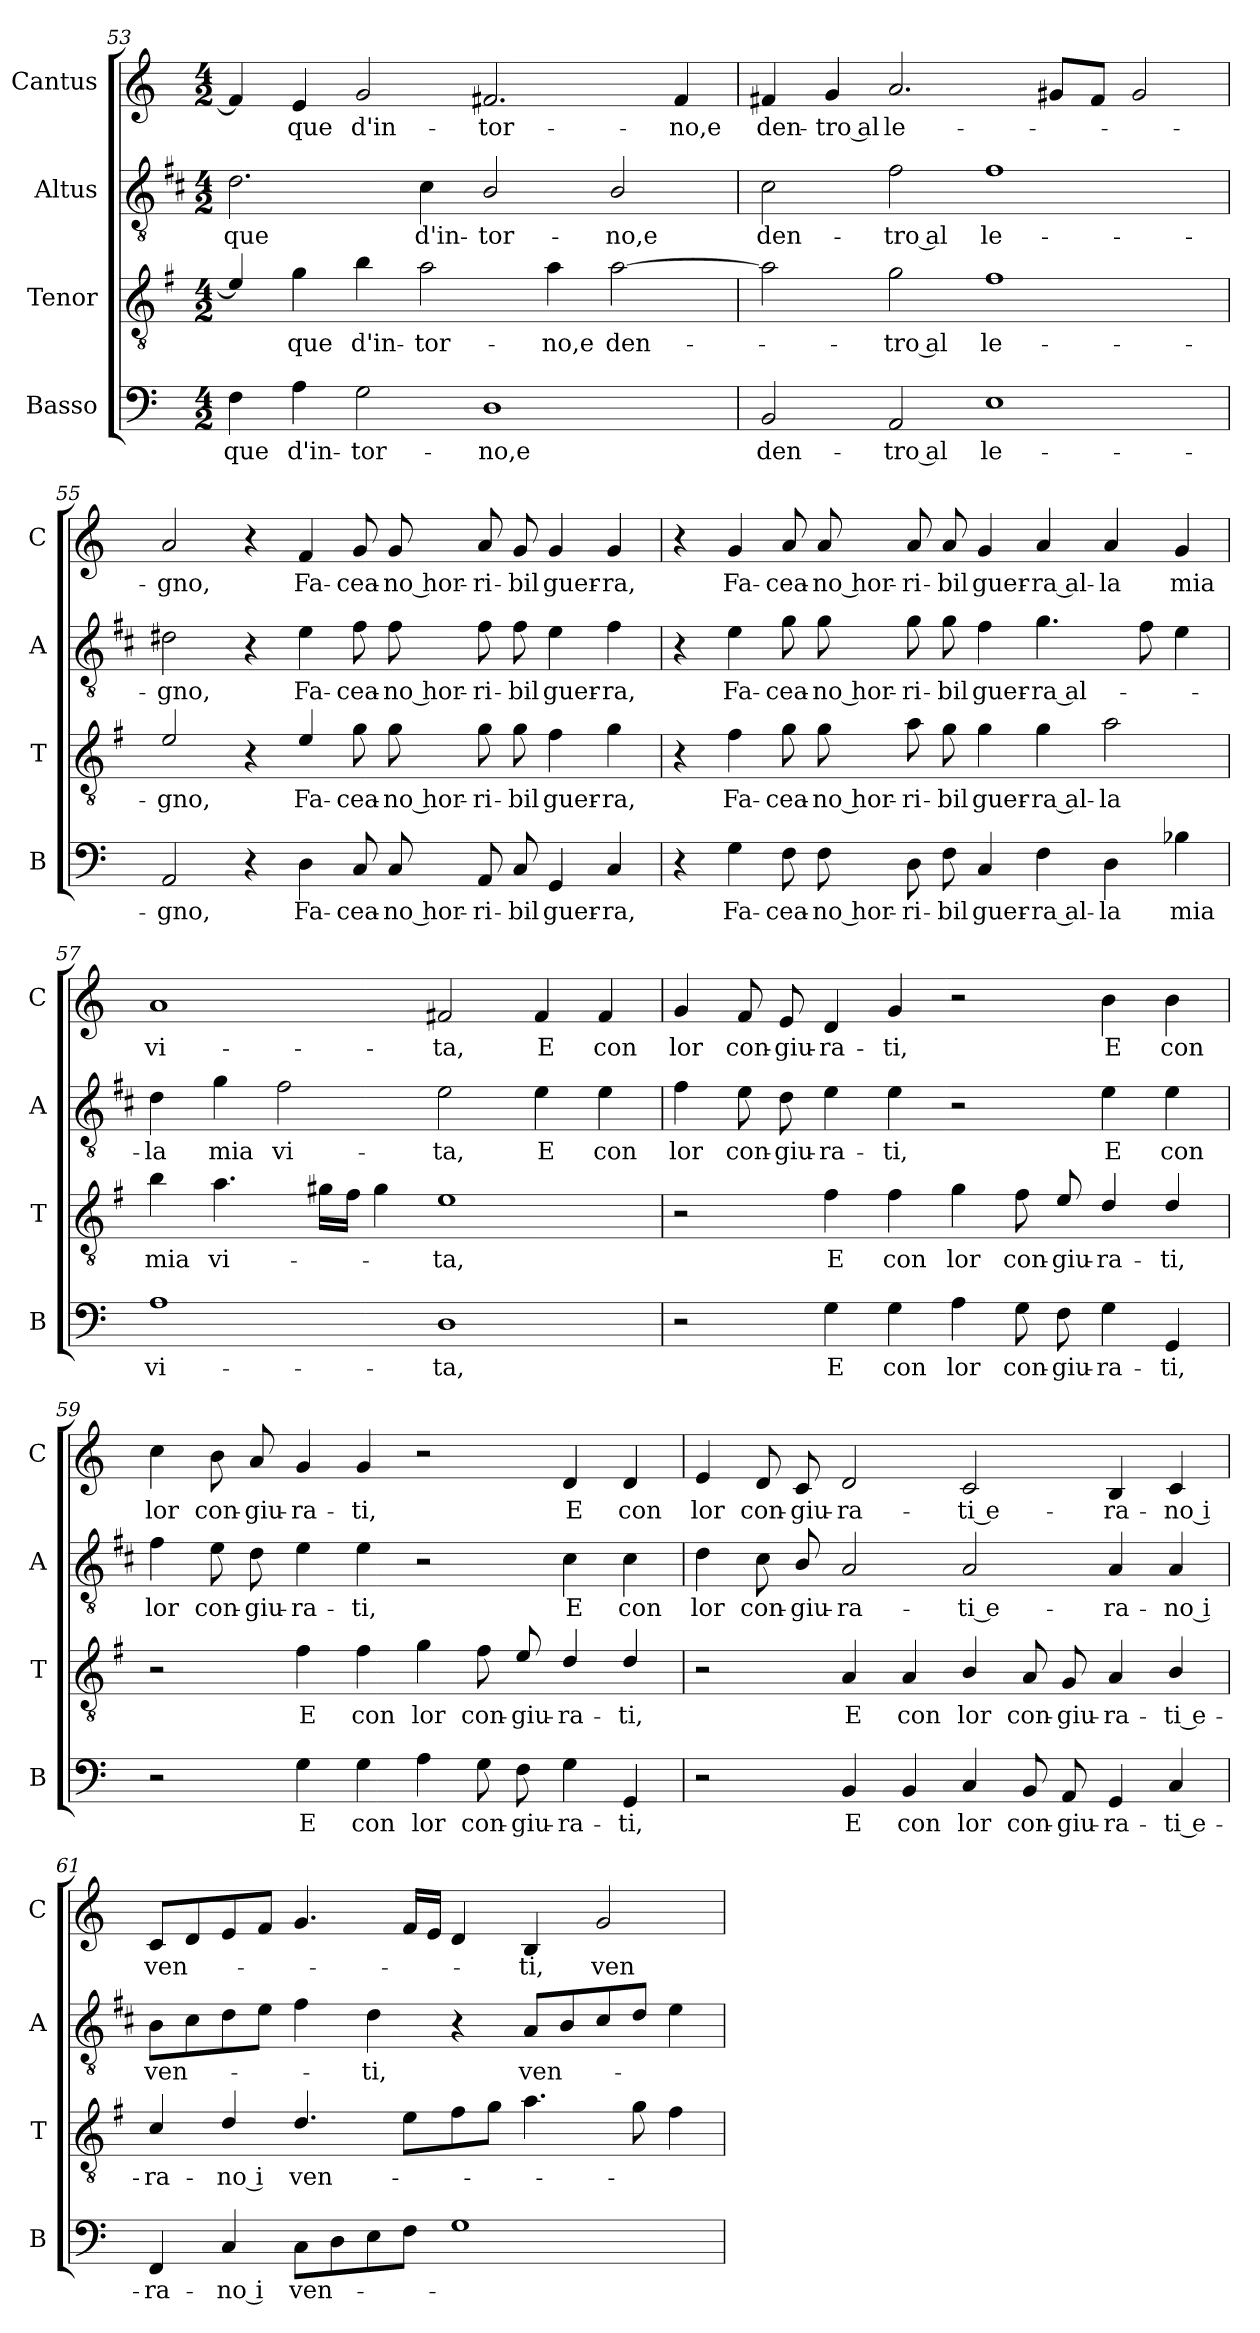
**kern	**text	**kern	**text	**kern	**text	**kern	**text
*part4	*part4	*part3	*part3	*part2	*part2	*part1	*part1
*staff4	*staff4	*staff3	*staff3	*staff2	*staff2	*staff1	*staff1
*I"Basso	*	*I"Tenor	*	*I"Altus	*	*I"Cantus	*
*I'B	*	*I'T	*	*I'A	*	*I'C	*
*clefF4	*	*clefGv2	*	*clefGv2	*	*clefG2	*
*	*	*ITrd4c7	*	*ITrd1c2	*	*	*
*k[]	*	*k[]	*	*k[]	*	*k[]	*
*C:	*	*C:	*	*C:	*	*C:	*
*M4/2	*	*M4/2	*	*M4/2	*	*M4/2	*
=53	=53	=53	=53	=53	=53	=53	=53
!	!LO:LY:b	!	!	!	!LO:LY:b	!	!
4F\	-que	4A/]	.	2.c\	-que	4f/]	.
!	!LO:LY:b	!	!LO:LY:b	!	!	!	!LO:LY:b
4A\	d'in-	4c\	-que	.	.	4e/	-que
!	!LO:LY:b	!	!LO:LY:b	!	!	!	!LO:LY:b
2G\	-tor-	4e\	d'in-	.	.	2g/	d'in-
!	!	!	!LO:LY:b	!	!LO:LY:b	!	!
.	.	2d\	-tor-	4B\	d'in-	.	.
!	!LO:LY:b	!	!	!	!LO:LY:b	!	!LO:LY:b
1D	-no,e	.	.	2A/	-tor-	2.f#X/	-tor-
!	!	!	!LO:LY:b	!	!	!	!
.	.	4d\	-no,e	.	.	.	.
!	!	!	!LO:LY:b	!	!LO:LY:b	!	!
.	.	[2d\	den-	2A/	-no,e	.	.
!	!	!	!	!	!	!	!LO:LY:b
.	.	.	.	.	.	4f#/	-no,e
=54	=54	=54	=54	=54	=54	=54	=54
!	!LO:LY:b	!	!	!	!LO:LY:b	!	!LO:LY:b
2BB/	den-	2d\]	.	2B\	den-	4f#X/	den-
!	!	!	!	!	!	!	!LO:LY:b
.	.	.	.	.	.	4g/	-tro al
!	!LO:LY:b	!	!LO:LY:b	!	!LO:LY:b	!	!LO:LY:b
2AA/	-tro al	2c\	-tro al	2e\	-tro al	2.a/	le-
!	!LO:LY:b	!	!LO:LY:b	!	!LO:LY:b	!	!
1E	le-	1B	le-	1e	le-	.	.
.	.	.	.	.	.	8g#X/L	.
.	.	.	.	.	.	8f#/J	.
.	.	.	.	.	.	2g#/	.
=55	=55	=55	=55	=55	=55	=55	=55
!	!LO:LY:b	!	!LO:LY:b	!	!LO:LY:b	!	!LO:LY:b
2AA/	-gno,	2A/	-gno,	2c#X\	-gno,	2a/	-gno,
4r	.	4r	.	4r	.	4r	.
!	!LO:LY:b	!	!LO:LY:b	!	!LO:LY:b	!	!LO:LY:b
4D\	Fa-	4A/	Fa-	4d\	Fa-	4f/	Fa-
!	!LO:LY:b	!	!LO:LY:b	!	!LO:LY:b	!	!LO:LY:b
8C/	-cea-	8c\	-cea-	8e\	-cea-	8g/	-cea-
!	!LO:LY:b	!	!LO:LY:b	!	!LO:LY:b	!	!LO:LY:b
8C/	-no hor-	8c\	-no hor-	8e\	-no hor-	8g/	-no hor-
!	!LO:LY:b	!	!LO:LY:b	!	!LO:LY:b	!	!LO:LY:b
8AA/	-ri-	8c\	-ri-	8e\	-ri-	8a/	-ri-
!	!LO:LY:b	!	!LO:LY:b	!	!LO:LY:b	!	!LO:LY:b
8C/	-bil	8c\	-bil	8e\	-bil	8g/	-bil
!	!LO:LY:b	!	!LO:LY:b	!	!LO:LY:b	!	!LO:LY:b
4GG/	guer-	4B\	guer-	4d\	guer-	4g/	guer-
!	!LO:LY:b	!	!LO:LY:b	!	!LO:LY:b	!	!LO:LY:b
4C/	-ra,	4c\	-ra,	4e\	-ra,	4g/	-ra,
!!LO:LB:g=z
=56	=56	=56	=56	=56	=56	=56	=56
4r	.	4r	.	4r	.	4r	.
!	!LO:LY:b	!	!LO:LY:b	!	!LO:LY:b	!	!LO:LY:b
4G\	Fa-	4B\	Fa-	4d\	Fa-	4g/	Fa-
!	!LO:LY:b	!	!LO:LY:b	!	!LO:LY:b	!	!LO:LY:b
8F\	-cea-	8c\	-cea-	8f\	-cea-	8a/	-cea-
!	!LO:LY:b	!	!LO:LY:b	!	!LO:LY:b	!	!LO:LY:b
8F\	-no hor-	8c\	-no hor-	8f\	-no hor-	8a/	-no hor-
!	!LO:LY:b	!	!LO:LY:b	!	!LO:LY:b	!	!LO:LY:b
8D\	-ri-	8d\	-ri-	8f\	-ri-	8a/	-ri-
!	!LO:LY:b	!	!LO:LY:b	!	!LO:LY:b	!	!LO:LY:b
8F\	-bil	8c\	-bil	8f\	-bil	8a/	-bil
!	!LO:LY:b	!	!LO:LY:b	!	!LO:LY:b	!	!LO:LY:b
4C/	guer-	4c\	guer-	4e\	guer-	4g/	guer-
!	!LO:LY:b	!	!LO:LY:b	!	!LO:LY:b	!	!LO:LY:b
4F\	-ra al-	4c\	-ra al-	4.f\	-ra al-	4a/	-ra al-
!	!LO:LY:b	!	!LO:LY:b	!	!	!	!LO:LY:b
4D\	-la	2d\	-la	.	.	4a/	-la
.	.	.	.	8e\	.	.	.
!	!LO:LY:b	!	!	!	!	!	!LO:LY:b
4B-X\	mia	.	.	4d\	.	4g/	mia
=57	=57	=57	=57	=57	=57	=57	=57
!	!LO:LY:b	!	!LO:LY:b	!	!LO:LY:b	!	!LO:LY:b
1A	vi-	4e\	mia	4c\	-la	1a	vi-
!	!	!	!LO:LY:b	!	!LO:LY:b	!	!
.	.	4.d\	vi-	4f\	mia	.	.
!	!	!	!	!	!LO:LY:b	!	!
.	.	.	.	2e\	vi-	.	.
.	.	16c#X\LL	.	.	.	.	.
.	.	16B\JJ	.	.	.	.	.
.	.	4c#\	.	.	.	.	.
!	!LO:LY:b	!	!LO:LY:b	!	!LO:LY:b	!	!LO:LY:b
1D	-ta,	1A	-ta,	2d\	-ta,	2f#X/	-ta,
!	!	!	!	!	!LO:LY:b	!	!LO:LY:b
.	.	.	.	4d\	E	4f#/	E
!	!	!	!	!	!LO:LY:b	!	!LO:LY:b
.	.	.	.	4d\	con	4f#/	con
=58	=58	=58	=58	=58	=58	=58	=58
!	!	!	!	!	!LO:LY:b	!	!LO:LY:b
2r	.	2r	.	4e\	lor	4g/	lor
!	!	!	!	!	!LO:LY:b	!	!LO:LY:b
.	.	.	.	8d\	con-	8f/	con-
!	!	!	!	!	!LO:LY:b	!	!LO:LY:b
.	.	.	.	8c\	-giu-	8e/	-giu-
!	!LO:LY:b	!	!LO:LY:b	!	!LO:LY:b	!	!LO:LY:b
4G\	E	4B\	E	4d\	-ra-	4d/	-ra-
!	!LO:LY:b	!	!LO:LY:b	!	!LO:LY:b	!	!LO:LY:b
4G\	con	4B\	con	4d\	-ti,	4g/	-ti,
!	!LO:LY:b	!	!LO:LY:b	!	!	!	!
4A\	lor	4c\	lor	2r	.	2r	.
!	!LO:LY:b	!	!LO:LY:b	!	!	!	!
8G\	con-	8B\	con-	.	.	.	.
!	!LO:LY:b	!	!LO:LY:b	!	!	!	!
8F\	-giu-	8A/	-giu-	.	.	.	.
!	!LO:LY:b	!	!LO:LY:b	!	!LO:LY:b	!	!LO:LY:b
4G\	-ra-	4G/	-ra-	4d\	E	4b\	E
!	!LO:LY:b	!	!LO:LY:b	!	!LO:LY:b	!	!LO:LY:b
4GG/	-ti,	4G/	-ti,	4d\	con	4b\	con
!!LO:PB:g=z
=59	=59	=59	=59	=59	=59	=59	=59
!	!	!	!	!	!LO:LY:b	!	!LO:LY:b
2r	.	2r	.	4e\	lor	4cc\	lor
!	!	!	!	!	!LO:LY:b	!	!LO:LY:b
.	.	.	.	8d\	con-	8b\	con-
!	!	!	!	!	!LO:LY:b	!	!LO:LY:b
.	.	.	.	8c\	-giu-	8a/	-giu-
!	!LO:LY:b	!	!LO:LY:b	!	!LO:LY:b	!	!LO:LY:b
4G\	E	4B\	E	4d\	-ra-	4g/	-ra-
!	!LO:LY:b	!	!LO:LY:b	!	!LO:LY:b	!	!LO:LY:b
4G\	con	4B\	con	4d\	-ti,	4g/	-ti,
!	!LO:LY:b	!	!LO:LY:b	!	!	!	!
4A\	lor	4c\	lor	2r	.	2r	.
!	!LO:LY:b	!	!LO:LY:b	!	!	!	!
8G\	con-	8B\	con-	.	.	.	.
!	!LO:LY:b	!	!LO:LY:b	!	!	!	!
8F\	-giu-	8A/	-giu-	.	.	.	.
!	!LO:LY:b	!	!LO:LY:b	!	!LO:LY:b	!	!LO:LY:b
4G\	-ra-	4G/	-ra-	4B\	E	4d/	E
!	!LO:LY:b	!	!LO:LY:b	!	!LO:LY:b	!	!LO:LY:b
4GG/	-ti,	4G/	-ti,	4B\	con	4d/	con
=60	=60	=60	=60	=60	=60	=60	=60
!	!	!	!	!	!LO:LY:b	!	!LO:LY:b
2r	.	2r	.	4c\	lor	4e/	lor
!	!	!	!	!	!LO:LY:b	!	!LO:LY:b
.	.	.	.	8B\	con-	8d/	con-
!	!	!	!	!	!LO:LY:b	!	!LO:LY:b
.	.	.	.	8A/	-giu-	8c/	-giu-
!	!LO:LY:b	!	!LO:LY:b	!	!LO:LY:b	!	!LO:LY:b
4BB/	E	4D/	E	2G/	-ra-	2d/	-ra-
!	!LO:LY:b	!	!LO:LY:b	!	!	!	!
4BB/	con	4D/	con	.	.	.	.
!	!LO:LY:b	!	!LO:LY:b	!	!LO:LY:b	!	!LO:LY:b
4C/	lor	4E/	lor	2G/	-ti e-	2c/	-ti e-
!	!LO:LY:b	!	!LO:LY:b	!	!	!	!
8BB/	con-	8D/	con-	.	.	.	.
!	!LO:LY:b	!	!LO:LY:b	!	!	!	!
8AA/	-giu-	8C/	-giu-	.	.	.	.
!	!LO:LY:b	!	!LO:LY:b	!	!LO:LY:b	!	!LO:LY:b
4GG/	-ra-	4D/	-ra-	4G/	-ra-	4B/	-ra-
!	!LO:LY:b	!	!LO:LY:b	!	!LO:LY:b	!	!LO:LY:b
4C/	-ti e-	4E/	-ti e-	4G/	-no i	4c/	-no i
=61	=61	=61	=61	=61	=61	=61	=61
!	!LO:LY:b	!	!LO:LY:b	!	!LO:LY:b	!	!LO:LY:b
4FF/	-ra-	4F/	-ra-	8A\L	ven-	8c/L	ven-
.	.	.	.	8B\	.	8d/	.
!	!LO:LY:b	!	!LO:LY:b	!	!	!	!
4C/	-no i	4G/	-no i	8c\	.	8e/	.
.	.	.	.	8d\J	.	8f/J	.
!	!LO:LY:b	!	!LO:LY:b	!	!	!	!
8C\L	ven-	4.G/	ven-	4e\	.	4.g/	.
8D\	.	.	.	.	.	.	.
!	!	!	!	!	!LO:LY:b	!	!
8E\	.	.	.	4c\	-ti,	.	.
8F\J	.	8A\L	.	.	.	16f/LL	.
.	.	.	.	.	.	16e/JJ	.
1G	.	8B\	.	4r	.	4d/	.
.	.	8c\J	.	.	.	.	.
!	!	!	!	!	!LO:LY:b	!	!LO:LY:b
.	.	4.d\	.	8G/L	ven-	4B/	-ti,
.	.	.	.	8A/	.	.	.
!	!	!	!	!	!	!	!LO:LY:b
.	.	.	.	8B/	.	2g/	ven-
.	.	8c\	.	8c/J	.	.	.
.	.	4B\	.	4d\	.	.	.
=	=	=	=	=	=	=	=
*-	*-	*-	*-	*-	*-	*-	*-
